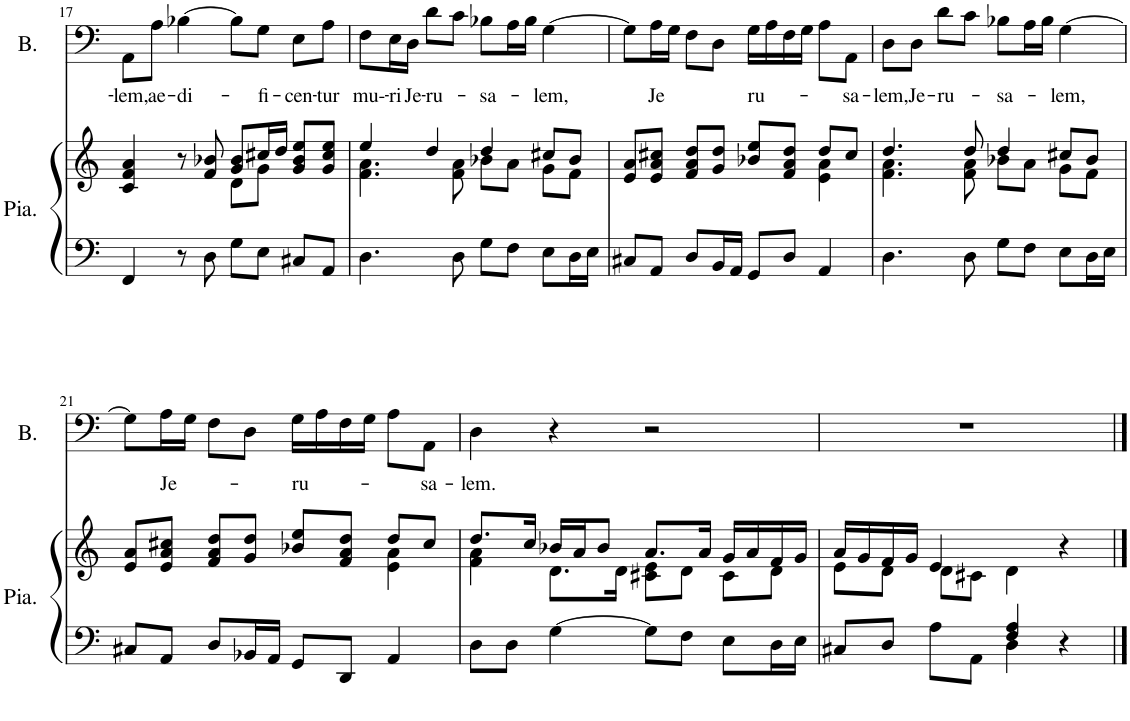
**kern	**kern	**kern	**text
*part2	*part2	*part1	*part1
*staff3	*staff2	*staff1	*staff1
*I"Piano	*	*I"Basse	*
*I'Pia.	*	*I'B.	*
!!LO:PB:g=z
*clefF4	*clefG2	*clefF4	*
*	*	*Trd4c7	*
*k[]	*k[]	*k[]	*
*M4/4	*M4/4	*M4/4	*
*met(c)	*met(c)	*met(c)	*
=17	=17	=17	=17
*	*^	*	*
!	!	!	!	!LO:LY:b
4FF/	4c/ 4f/ 4a/	2ryy	8AA\L	-lem,
!	!	!	!	!LO:LY:b
.	.	.	8A\J	ae-
!	!	!	!	!LO:LY:b
8r	8r	.	[4B-X\	-di-
8D\	8f/ 8b-X/	.	.	.
8G\L	8g/ 8b-/L	8d\L	8B-\L]	.
!	!	!	!	!LO:LY:b
8E\J	16cc#X/L	8g\J	8G\J	-fi-
.	16dd/JJ	.	.	.
!	!	!	!	!LO:LY:b
8C#X/L	8g/ 8b-/ 8ee/L	4ryy	8E\L	-cen-
!	!	!	!	!LO:LY:b
8AA/J	8g/ 8cc#/ 8ee/J	.	8A\J	-tur
=18	=18	=18	=18	=18
!	!	!	!	!LO:LY:b
4.D\	4ee/	4.f\ 4.a\	8F\L	mu--
!	!	!	!	!LO:LY:b
.	.	.	16E\L	-ri
!	!	!	!	!LO:LY:b
.	.	.	16D\JJ	Je-
!	!	!	!	!LO:LY:b
.	4dd/	.	8d\L	-ru-
8D\	.	8f\ 8a\	8c\J	.
!	!	!	!	!LO:LY:b
8G\L	4dd/	8b-X\L	8B-X\L	-sa-
8F\J	.	8a\J	16A\L	.
.	.	.	16B-\JJ	.
!	!	!	!	!LO:LY:b
8E\L	8cc#X/L	8g\L	[4G\	-lem,
16D\L	8b-/J	8f\J	.	.
16E\JJ	.	.	.	.
=19	=19	=19	=19	=19
8C#X/L	8e/ 8a/L	2.ryy	8G\L]	.
!	!	!	!	!LO:LY:b
8AA/J	8e/ 8a/ 8cc#X/J	.	16A\L	Je
.	.	.	16G\JJ	.
8D/L	8f/ 8a/ 8dd/L	.	8F\L	.
16BB/L	8g/ 8dd/J	.	8D\J	.
16AA/JJ	.	.	.	.
!	!	!	!	!LO:LY:b
8GG/L	8b-X/ 8ee/L	.	16G\LL	ru-
.	.	.	16A\	.
8D/J	8f/ 8a/ 8dd/J	.	16F\	.
.	.	.	16G\JJ	.
4AA/	8dd/L	4e\ 4a\	8A\L	.
!	!	!	!	!LO:LY:b
.	8cc#/J	.	8AA\J	-sa-
=20	=20	=20	=20	=20
!	!	!	!	!LO:LY:b
4.D\	4.dd/	4.f\ 4.a\	8D\L	-lem,
!	!	!	!	!LO:LY:b
.	.	.	8D\J	Je-
!	!	!	!	!LO:LY:b
.	.	.	8d\L	-ru-
8D\	8dd/	8f\ 8a\	8c\J	.
!	!	!	!	!LO:LY:b
8G\L	4dd/	8b-X\L	8B-X\L	-sa-
8F\J	.	8a\J	16A\L	.
.	.	.	16B-\JJ	.
!	!	!	!	!LO:LY:b
8E\L	8cc#X/L	8g\L	[4G\	-lem,
16D\L	8b-/J	8f\J	.	.
16E\JJ	.	.	.	.
!!LO:LB:g=z
=21	=21	=21	=21	=21
8C#X/L	8e/ 8a/L	2.ryy	8G\L]	.
!	!	!	!	!LO:LY:b
8AA/J	8e/ 8a/ 8cc#X/J	.	16A\L	Je-
.	.	.	16G\JJ	.
8D/L	8f/ 8a/ 8dd/L	.	8F\L	.
16BB-X/L	8g/ 8dd/J	.	8D\J	.
16AA/JJ	.	.	.	.
!	!	!	!	!LO:LY:b
8GG/L	8b-X/ 8ee/L	.	16G\LL	-ru-
.	.	.	16A\	.
8DD/J	8f/ 8a/ 8dd/J	.	16F\	.
.	.	.	16G\JJ	.
4AA/	8dd/L	4e\ 4a\	8A\L	.
!	!	!	!	!LO:LY:b
.	8cc#/J	.	8AA\J	-sa-
=22	=22	=22	=22	=22
!	!	!	!	!LO:LY:b
8D\L	8.dd/L	4f\ 4a\	4D\	-lem.
8D\J	.	.	.	.
.	16cc/Jk	.	.	.
[4G\	16b-X/LL	8.d\L	4r	.
.	16a/J	.	.	.
.	8b-/J	.	.	.
.	.	16d\Jk	.	.
8G\L]	8.a/L	8c#X\ 8e\L	2r	.
8F\J	.	8d\J	.	.
.	16a/Jk	.	.	.
8E\L	16g/LL	8c#\L	.	.
.	16a/	.	.	.
16D\L	16f/	8d\J	.	.
16E\JJ	16g/JJ	.	.	.
=23	=23	=23	=23	=23
*^	*	*	*	*
8C#X/L	2ryy	16a/LL	8e\L	1r	.
.	.	16g/	.	.	.
8D/J	.	16f/	8d\J	.	.
.	.	16g/JJ	.	.	.
8A\L	.	4e/	8d\L	.	.
8AA\J	.	.	8c#X\J	.	.
4F/ 4A/	4D\	4ryy	4d\	.	.
4r	4ryy	4r	4ryy	.	.
*v	*v	*	*	*	*
*	*v	*v	*	*
==	==	==	==
*-	*-	*-	*-
